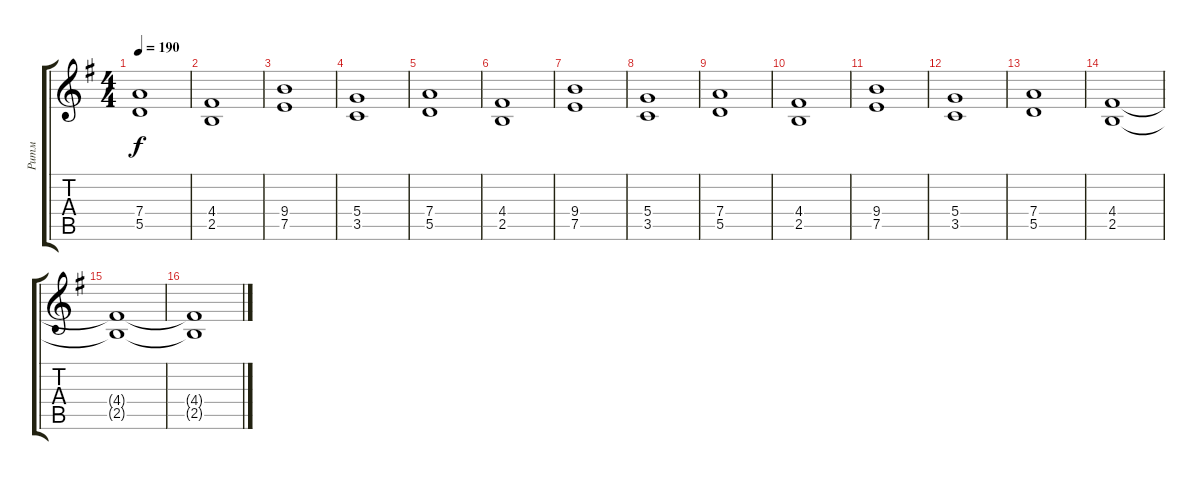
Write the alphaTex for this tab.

\track ("Ритм" "Ритм") {instrument distortionguitar}
\staff {score tabs}
\tuning (E4 B3 G3 D3 A2 E2) {hide}
\ts (4 4)
\tempo 190
\clef g2
\ks g
(7.4 5.5).1{dy f} |
(4.4 2.5).1 |
(9.4 7.5).1 |
(5.4 3.5).1 |
(7.4 5.5).1 |
(4.4 2.5).1 |
(9.4 7.5).1 |
(5.4 3.5).1 |
(7.4 5.5).1 |
(4.4 2.5).1 |
(9.4 7.5).1 |
(5.4 3.5).1 |
(7.4 5.5).1 |
(4.4 2.5).1 |
(4.4{t} 2.5{t}).1 |
(4.4{t} 2.5{t}).1
